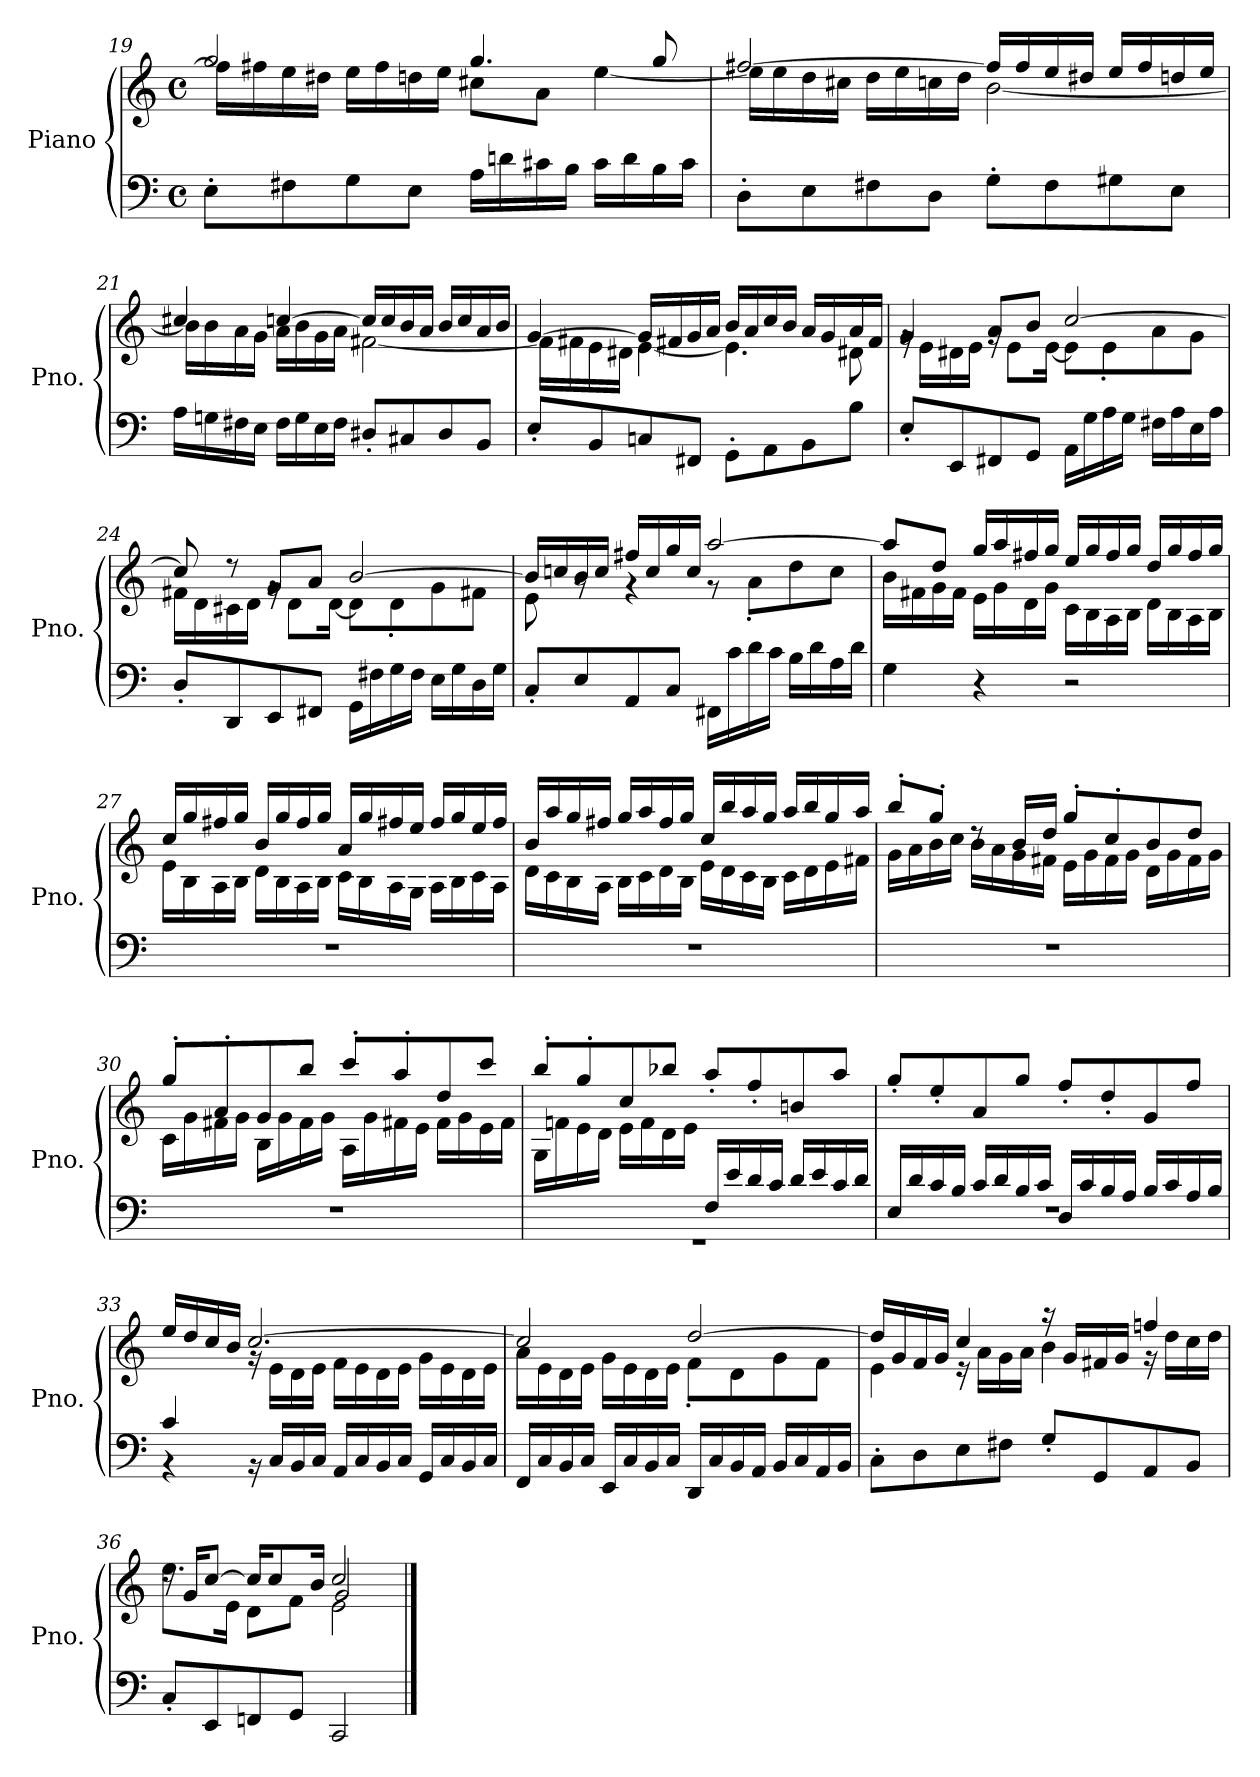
**kern	**kern
*part1	*part1
*staff2	*staff1
*I"Piano	*
*I'Pno.	*
*clefF4	*clefG2
*k[]	*k[]
*M4/4	*M4/4
*met(c)	*met(c)
=19	=19
*	*^
8E'\L	2gg/	16ff#\LL]
.	.	16ff#X\
8F#X\	.	16ee\
.	.	16dd#X\JJ
8G\	.	16ee\LL
.	.	16ff#\
8E\J	.	16ddn\
.	.	16ee\JJ
16A\LL	4.gg/	8cc#X\L
16dn\	.	.
16c#X\	.	8a\J
16B\JJ	.	.
16c#\LL	.	[4ee\
16d\	.	.
16B\	8gg/	.
16c#\JJ	.	.
=20	=20	=20
8D'\L	[2ff#X/	16ee\LL]
.	.	16ee\
8E\	.	16dd\
.	.	16cc#X\JJ
8F#X\	.	16dd\LL
.	.	16ee\
8D\J	.	16ccn\
.	.	16dd\JJ
8G'\L	16ff#/LL]	[2b\
.	16ff#/	.
8F#\	16ee/	.
.	16dd#X/JJ	.
8G#X\	16ee/LL	.
.	16ff#/	.
8E\J	16ddn/	.
.	16ee/JJ	.
!!LO:LB:g=z	!!
=21	=21	=21
16A\LL	4cc#X/	16b\LL]
16Gn\	.	16b\
16F#X\	.	16a\
16E\JJ	.	16g\JJ
16F#\LL	[4ccn/	16a\LL
16G\	.	16b\
16E\	.	16g\
16F#\JJ	.	16a\JJ
8D#X'/L	16cc/LL]	[2f#X\
.	16cc/	.
8C#X/	16b/	.
.	16a/JJ	.
8D#/	16b/LL	.
.	16cc/	.
8BB/J	16a/	.
.	16b/JJ	.
=22	=22	=22
8E'/L	[4g/	16f#\LL]
.	.	16f#X\
8BB/	.	16e\
.	.	16d#X\JJ
8Cn/	16g/LL]	[4e\
.	16f#X/	.
8FF#X/J	16g/	.
.	16a/JJ	.
8GG'\L	16b/LL	4.e\]
.	16a/	.
8AA\	16cc/	.
.	16b/JJ	.
8BB\	16a/LL	.
.	16g/	.
8B\J	16a/	8d#X\
.	16f#/JJ	.
=23	=23	=23
8E'/L	4g/	16rg
.	.	16e\LL
8EE/	.	16d#X\
.	.	16e\JJ
8FF#X/	8a/L	16rg
.	.	8e\L
8GG/J	8b/J	.
.	.	[16e\Jk
16AA\LL	[2cc/	8e\L]
16G\	.	.
16A\	.	8e'\
16G\JJ	.	.
16F#X\LL	.	8a\
16A\	.	.
16E\	.	8g\J
16A\JJ	.	.
!!LO:LB:g=z	!!
=24	=24	=24
8D'/L	8cc/]	16f#X\LL
.	.	16d\
8DD/	8r	16c#X\
.	.	16d\JJ
8EE/	8g/L	16rg
.	.	8d\L
8FF#X/J	8a/J	.
.	.	[16d\Jk
16GG\LL	[2b/	8d\L]
16F#X\	.	.
16G\	.	8d'\
16F#\JJ	.	.
16E\LL	.	8g\
16G\	.	.
16D\	.	8f#X\J
16G\JJ	.	.
=25	=25	=25
8C'/L	16b/LL]	8e\
.	16ccn/	.
8E/	16b/	8rg
.	16cc/JJ	.
8AA/	16ff#X/LL	4rg
.	16cc/	.
8C/J	16gg/	.
.	16cc/JJ	.
16FF#X\LL	[2aa/	8rg
16c\	.	.
16d\	.	8a'\L
16c\JJ	.	.
16B\LL	.	8dd\
16d\	.	.
16A\	.	8cc\J
16d\JJ	.	.
=26	=26	=26
4G\	8aa/L]	16b\LL
.	.	16f#X\
.	8dd/J	16g\
.	.	16f#\JJ
4r	16gg/LL	16e\LL
.	16aa/	16g\
.	16ff#X/	16d\
.	16gg/JJ	16g\JJ
2r	16ee/LL	16c\LL
.	16gg/	16B\
.	16ff#/	16A\
.	16gg/JJ	16B\JJ
.	16dd/LL	16d\LL
.	16gg/	16B\
.	16ff#/	16A\
.	16gg/JJ	16B\JJ
!!LO:PB:g=z	!!
=27	=27	=27
1r	16cc/LL	16e\LL
.	16gg/	16B\
.	16ff#X/	16A\
.	16gg/JJ	16B\JJ
.	16b/LL	16d\LL
.	16gg/	16B\
.	16ff#/	16A\
.	16gg/JJ	16B\JJ
.	16a/LL	16c\LL
.	16gg/	16B\
.	16ff#X/	16A\
.	16ee/JJ	16G\JJ
.	16ff#/LL	16A\LL
.	16gg/	16B\
.	16ee/	16c\
.	16ff#/JJ	16A\JJ
=28	=28	=28
1r	16b/LL	16d\LL
.	16aa/	16c\
.	16gg/	16B\
.	16ff#X/JJ	16A\JJ
.	16gg/LL	16B\LL
.	16aa/	16c\
.	16ff#/	16d\
.	16gg/JJ	16B\JJ
.	16cc/LL	16e\LL
.	16bb/	16d\
.	16aa/	16c\
.	16gg/JJ	16B\JJ
.	16aa/LL	16c\LL
.	16bb/	16d\
.	16gg/	16e\
.	16aa/JJ	16f#X\JJ
=29	=29	=29
1r	8bb'/L	16g\LL
.	.	16a\
.	8gg'/J	16b\
.	.	16cc\JJ
.	8rdd	16b\LL
.	.	16a\
.	16b/LL	16g\
.	16dd/JJ	16f#X\JJ
.	8gg'/L	16e\LL
.	.	16g\
.	8cc'/	16f#\
.	.	16g\JJ
.	8b/	16d\LL
.	.	16g\
.	8dd/J	16f#\
.	.	16g\JJ
!!LO:LB:g=z	!!
=30	=30	=30
1r	8gg'/L	16c\LL
.	.	16g\
.	8a'/	16f#X\
.	.	16g\JJ
.	8g/	16B\LL
.	.	16g\
.	8bb/J	16f#\
.	.	16g\JJ
.	8ccc'/L	16A\LL
.	.	16g\
.	8aa'/	16f#X\
.	.	16e\JJ
.	8dd/	16f#\LL
.	.	16g\
.	8ccc/J	16e\
.	.	16f#\JJ
=31	=31	=31
*^	*	*
2ryy	1rGG	8bb'/L	16G\LL
.	.	.	16fn\
.	.	8gg'/	16e\
.	.	.	16d\JJ
.	.	8cc/	16e\LL
.	.	.	16f\
.	.	8bb-X/J	16d\
.	.	.	16e\JJ
16F/LL	.	8aa'/L	2ryy
16e/	.	.	.
16d/	.	8ff'/	.
16c/JJ	.	.	.
16d/LL	.	8bn/	.
16e/	.	.	.
16c/	.	8aa/J	.
16d/JJ	.	.	.
*	*	*v	*v
=32	=32	=32
16E/LL	1rF	8gg'/L
16d/	.	.
16c/	.	8ee'/
16B/JJ	.	.
16c/LL	.	8a/
16d/	.	.
16B/	.	8gg/J
16c/JJ	.	.
16D/LL	.	8ff'/L
16c/	.	.
16B/	.	8dd'/
16A/JJ	.	.
16B/LL	.	8g/
16c/	.	.
16A/	.	8ff/J
16B/JJ	.	.
!!LO:LB:g=z
=33	=33	=33
*	*	*^
4c/	4rBB	16ee/LL	4ryy
.	.	16dd/	.
.	.	16cc/	.
.	.	16b/JJ	.
2.ryy	16rBB	[2.cc/	16rg
.	16C/LL	.	16e\LL
.	16BB/	.	16d\
.	16C/JJ	.	16e\JJ
.	16AA/LL	.	16f\LL
.	16C/	.	16e\
.	16BB/	.	16d\
.	16C/JJ	.	16e\JJ
.	16GG/LL	.	16g\LL
.	16C/	.	16e\
.	16BB/	.	16d\
.	16C/JJ	.	16e\JJ
*v	*v	*	*
=34	=34	=34
16FF/LL	2cc/]	16a\LL
16C/	.	16e\
16BB/	.	16d\
16C/JJ	.	16e\JJ
16EE/LL	.	16g\LL
16C/	.	16e\
16BB/	.	16d\
16C/JJ	.	16e\JJ
16DD/LL	[2dd/	8f'\L
16C/	.	.
16BB/	.	8d\
16AA/JJ	.	.
16BB/LL	.	8g\
16C/	.	.
16AA/	.	8f\J
16BB/JJ	.	.
=35	=35	=35
8C'\L	16dd/LL]	4e\
.	16g/	.
8D\	16f/	.
.	16g/JJ	.
*	*MM95	*
8E\	4cc/	16r
.	.	16a\LL
8F#X\J	.	16g\
.	.	16a\JJ
*	*MM93	*
8G'/L	16r	4b\
.	16g/LL	.
8GG/	16f#X/	.
.	16g/JJ	.
*	*MM90	*
8AA/	4ffn/	16r
.	.	16dd\LL
8BB/J	.	16cc\
.	.	16dd\JJ
*	*v	*v
=36	=36
*	*MM76
*	*^
*	*	*^
8C'/L	16rdd	8.ee\L	2ryy
.	16g/KL	.	.
*	*MM69	*	*
8EE/	[8cc/J	.	.
.	.	16e\Jk	.
*	*MM62	*	*
8FFn/	16cc/KL]	8d\L	.
.	8cc/	.	.
*	*MM55	*	*
8GG/J	.	8f\J	.
.	16b/Jk	.	.
*	*MM48	*	*
2CC/	2cc/	2g/	2e\
*	*v	*v	*v
==	==
*-	*-
